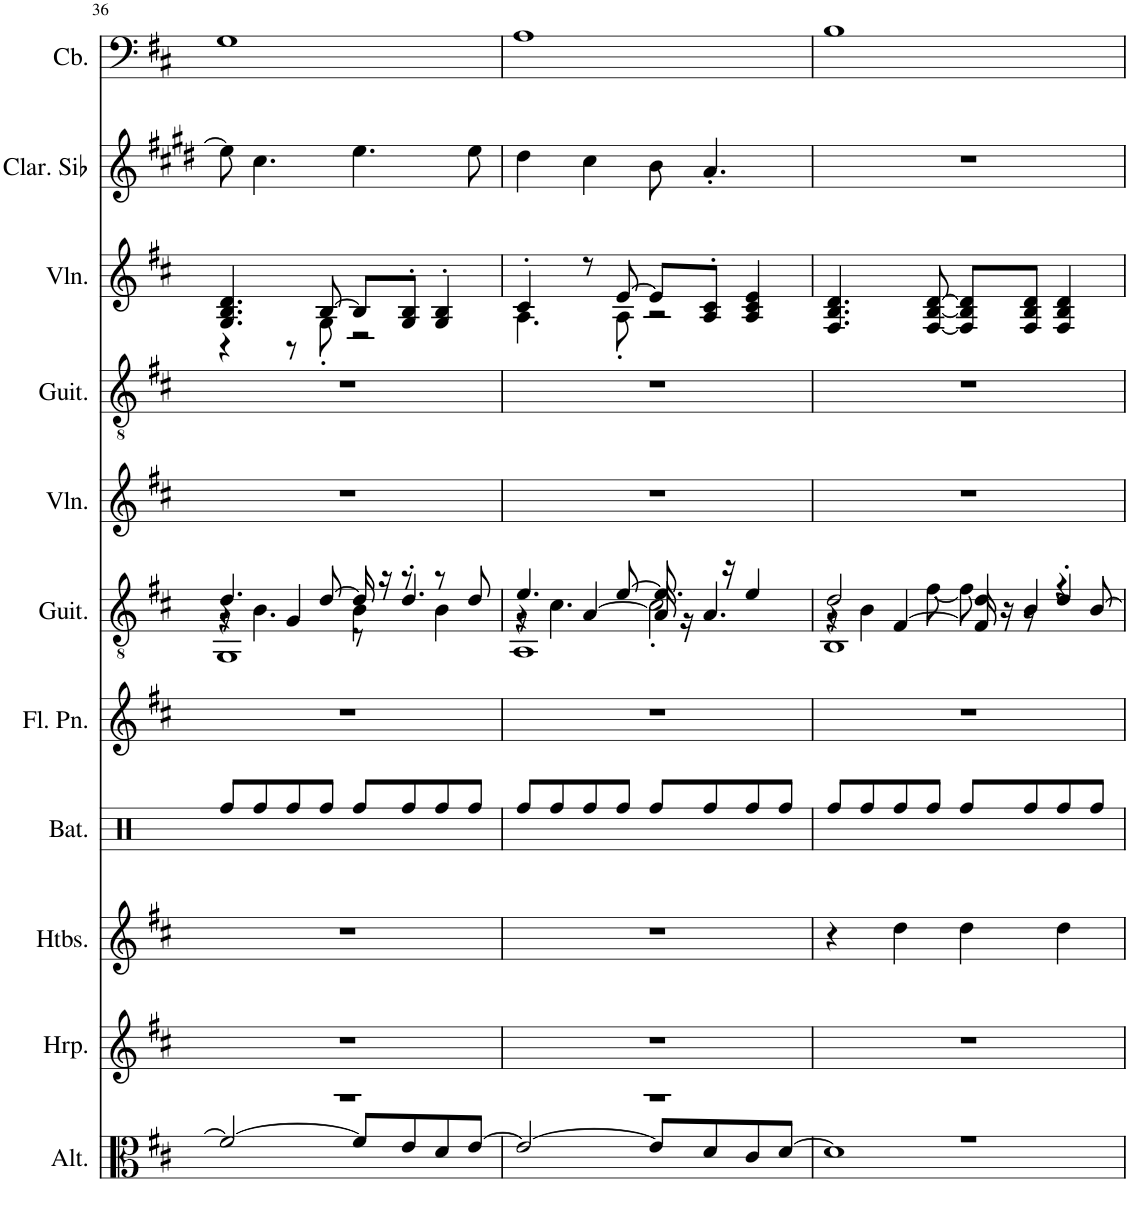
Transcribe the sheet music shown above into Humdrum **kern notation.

**kern	**kern	**kern	**kern	**kern	**kern	**kern	**kern	**kern	**kern	**kern
*part11	*part10	*part9	*part8	*part7	*part6	*part5	*part4	*part3	*part2	*part1
*staff11	*staff10	*staff9	*staff8	*staff7	*staff6	*staff5	*staff4	*staff3	*staff2	*staff1
*I"Altos	*I"Harpe	*I"Hautbois	*I"Batterie	*I"Flûte de Pan	*I"Guitare acoustique	*I"Violon	*I"Guitare acoustique	*I"Violon	*I"Clarinette en Sib	*I"Contrebasse
*I'Alt.	*I'Hrp.	*I'Htbs.	*I'Bat.	*I'Fl. Pn.	*I'Guit.	*I'Vln.	*I'Guit.	*I'Vln.	*I'Clar. Sib	*I'Cb.
!!LO:PB:g=z
*clefC3	*clefG2	*clefG2	*clefX	*clefG2	*clefGv2	*clefG2	*clefGv2	*clefG2	*clefG2	*clefF4
*	*	*	*	*	*	*	*	*	*Trd1c2	*Trd7c12
*k[f#c#]	*k[f#c#]	*k[f#c#]	*k[]	*k[f#c#]	*k[f#c#]	*k[f#c#]	*k[f#c#]	*k[f#c#]	*k[f#c#g#d#]	*k[f#c#]
*M4/4	*M4/4	*M4/4	*M4/4	*M4/4	*M4/4	*M4/4	*M4/4	*M4/4	*M4/4	*M4/4
=36	=36	=36	=36	=36	=36	=36	=36	=36	=36	=36
*^	*	*	*	*	*^	*	*	*^	*	*
*	*	*	*	*	*	*	*^	*	*	*	*	*	*
*	*	*	*	*	*	*	*	*^	*	*	*	*	*	*
1r	2f#/_	1r	1r	8Rff/L	1r	4.d/	8r	4r	1GG	1r	1r	4.G/ 4.B/ 4.d/	4r	8ee\]	1G
.	.	.	.	8Rff/	.	.	4.B\	.	.	.	.	.	.	4.cc#\	.
.	.	.	.	8Rff/	.	.	.	4G/	.	.	.	.	8r	.	.
.	.	.	.	8Rff/J	.	[8d/	.	.	.	.	.	[8B/	8G'\	.	.
.	8f#/L]	.	.	8Rff/L	.	16d/]	4B\	8r	.	.	.	8B/L]	2r	4.ee\	.
.	.	.	.	.	.	16r	.	.	.	.	.	.	.	.	.
.	8e/	.	.	8Rff/	.	8r	.	4.d'/	.	.	.	8G/' 8B/'J	.	.	.
.	8d/	.	.	8Rff/	.	8r	4B\	.	.	.	.	4G/' 4B/'	.	.	.
.	[8e/J	.	.	8Rff/J	.	8d/	.	.	.	.	.	.	.	8ee\	.
=37	=37	=37	=37	=37	=37	=37	=37	=37	=37	=37	=37	=37	=37	=37	=37
1r	2e/_	1r	1r	8Rff/L	1r	4.e/	8r	4r	1AA	1r	1r	4c#'/	4.A\	4dd#\	1A
.	.	.	.	8Rff/	.	.	4.c#\	.	.	.	.	.	.	.	.
.	.	.	.	8Rff/	.	.	.	[4A/	.	.	.	8r	.	4cc#\	.
.	.	.	.	8Rff/J	.	[8e/	.	.	.	.	.	[8e/	8A'\	.	.
.	8e/L]	.	.	8Rff/L	.	8.e/]	2c#'\	16A/]	.	.	.	8e/L]	2r	8b\	.
.	.	.	.	.	.	.	.	16r	.	.	.	.	.	.	.
.	8d/	.	.	8Rff/	.	.	.	4.A/	.	.	.	8A/' 8c#/'J	.	4.a'/	.
.	.	.	.	.	.	16r	.	.	.	.	.	.	.	.	.
.	8c#/	.	.	8Rff/	.	4e/	.	.	.	.	.	4A/ 4c#/ 4e/	.	.	.
.	[8d/J	.	.	8Rff/J	.	.	.	.	.	.	.	.	.	.	.
*	*	*	*	*	*	*	*	*	*	*	*	*v	*v	*	*
=38	=38	=38	=38	=38	=38	=38	=38	=38	=38	=38	=38	=38	=38	=38
1r	1d]	1r	4r	8Rff/L	1r	2d/	8r	4r	1BB	1r	1r	4.F#/ 4.B/ 4.d/	1r	1B
.	.	.	.	8Rff/	.	.	4B\	.	.	.	.	.	.	.
.	.	.	4dd\	8Rff/	.	.	.	[4F#/	.	.	.	.	.	.
.	.	.	.	8Rff/J	.	.	[8f#\	.	.	.	.	[8F#/ [8B/ [8d/	.	.
.	.	.	4dd\	8Rff/L	.	4d/	8f#\]	16F#/]	.	.	.	8F#/] 8B/] 8d/]L	.	.
.	.	.	.	.	.	.	.	16r	.	.	.	.	.	.
.	.	.	.	8Rff/	.	.	8r	4B/	.	.	.	8F#/ 8B/ 8d/J	.	.
.	.	.	4dd\	8Rff/	.	4d'/	4r	.	.	.	.	4F#/ 4B/ 4d/	.	.
.	.	.	.	8Rff/J	.	.	.	[8B/	.	.	.	.	.	.
*v	*v	*	*	*	*	*v	*v	*v	*v	*	*	*	*	*
=	=	=	=	=	=	=	=	=	=	=
*-	*-	*-	*-	*-	*-	*-	*-	*-	*-	*-
